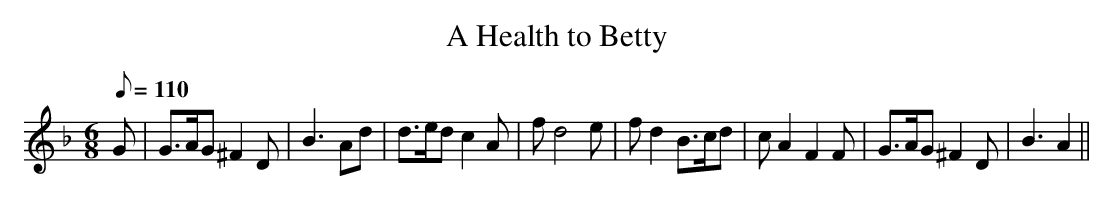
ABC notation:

X:1
T:A Health to Betty
L:1/8
M:6/8
Q:110
K:G dorian
G|G>AG ^F2D|B3 Ad|d>ed c2A|f d4 e|fd2 B>cd|cA2 F2F|G>AG ^F2D|B3 A2||
